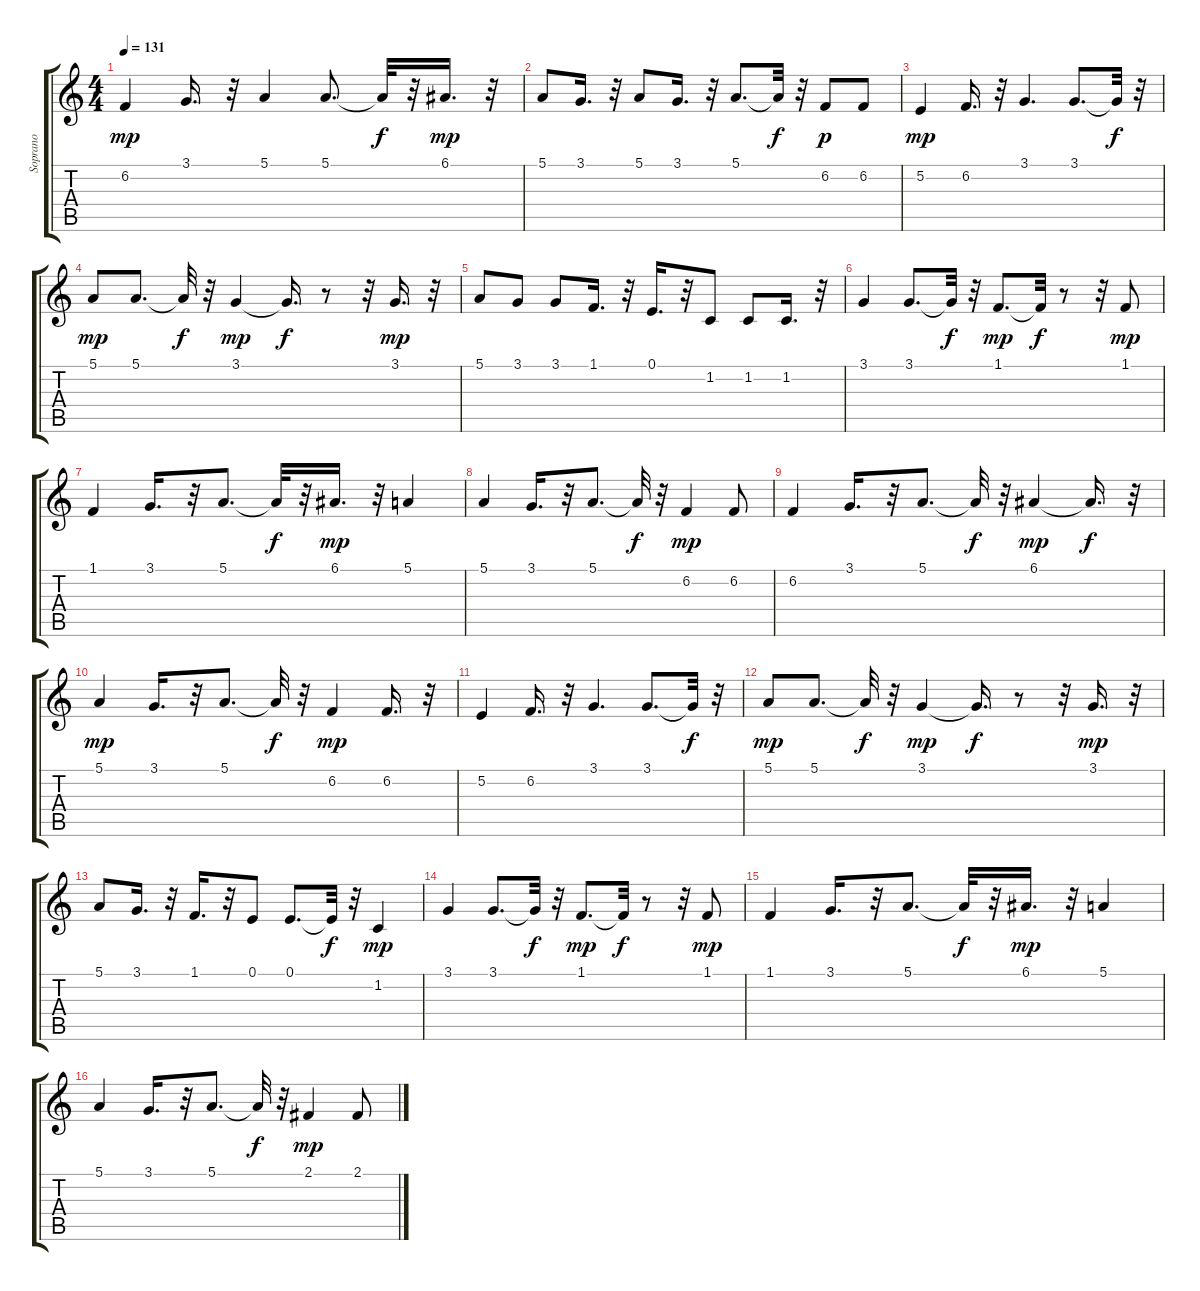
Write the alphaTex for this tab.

\track ("Soprano" "Soprano") {instrument flute}
\staff {score tabs}
\tuning (E4 B3 G3 D3 A2 E2) {hide}
\ts (4 4)
\tempo 131
\clef g2
\ks c
6.2.4{dy mp} 3.1.16{d} r.32 5.1.4 5.1.8{d} 5.1{t}.32{dy f} r.32 6.1.16{d dy mp} r.32 |
5.1.8 3.1.16{d} r.32 5.1.8 3.1.16{d} r.32 5.1.8{d} 5.1{t}.32{dy f} r.32 6.2.8{dy p} 6.2.8 |
5.2.4{dy mp} 6.2.16{d} r.32 3.1.4{d} 3.1.8{d} 3.1{t}.32{dy f} r.32 |
5.1.8{dy mp} 5.1.8{d} 5.1{t}.32{dy f} r.32 3.1.4{dy mp} 3.1{t}.16{d dy f} r.8 r.32 3.1.16{d dy mp} r.32 |
5.1.8 3.1.8 3.1.8 1.1.16{d} r.32 0.1.16{d} r.32 1.2.8 1.2.8 1.2.16{d} r.32 |
3.1.4 3.1.8{d} 3.1{t}.32{dy f} r.32 1.1.8{d dy mp} 1.1{t}.32{dy f} r.8 r.32 1.1.8{dy mp} |
1.1.4 3.1.16{d} r.32 5.1.8{d} 5.1{t}.32{dy f} r.32 6.1.16{d dy mp} r.32 5.1.4 |
5.1.4 3.1.16{d} r.32 5.1.8{d} 5.1{t}.32{dy f} r.32 6.2.4{dy mp} 6.2.8 |
6.2.4 3.1.16{d} r.32 5.1.8{d} 5.1{t}.32{dy f} r.32 6.1.4{dy mp} 6.1{t}.16{d dy f} r.32 |
5.1.4{dy mp} 3.1.16{d} r.32 5.1.8{d} 5.1{t}.32{dy f} r.32 6.2.4{dy mp} 6.2.16{d} r.32 |
5.2.4 6.2.16{d} r.32 3.1.4{d} 3.1.8{d} 3.1{t}.32{dy f} r.32 |
5.1.8{dy mp} 5.1.8{d} 5.1{t}.32{dy f} r.32 3.1.4{dy mp} 3.1{t}.16{d dy f} r.8 r.32 3.1.16{d dy mp} r.32 |
5.1.8 3.1.16{d} r.32 1.1.16{d} r.32 0.1.8 0.1.8{d} 0.1{t}.32{dy f} r.32 1.2.4{dy mp} |
3.1.4 3.1.8{d} 3.1{t}.32{dy f} r.32 1.1.8{d dy mp} 1.1{t}.32{dy f} r.8 r.32 1.1.8{dy mp} |
1.1.4 3.1.16{d} r.32 5.1.8{d} 5.1{t}.32{dy f} r.32 6.1.16{d dy mp} r.32 5.1.4 |
5.1.4 3.1.16{d} r.32 5.1.8{d} 5.1{t}.32{dy f} r.32 2.1.4{dy mp} 2.1.8
